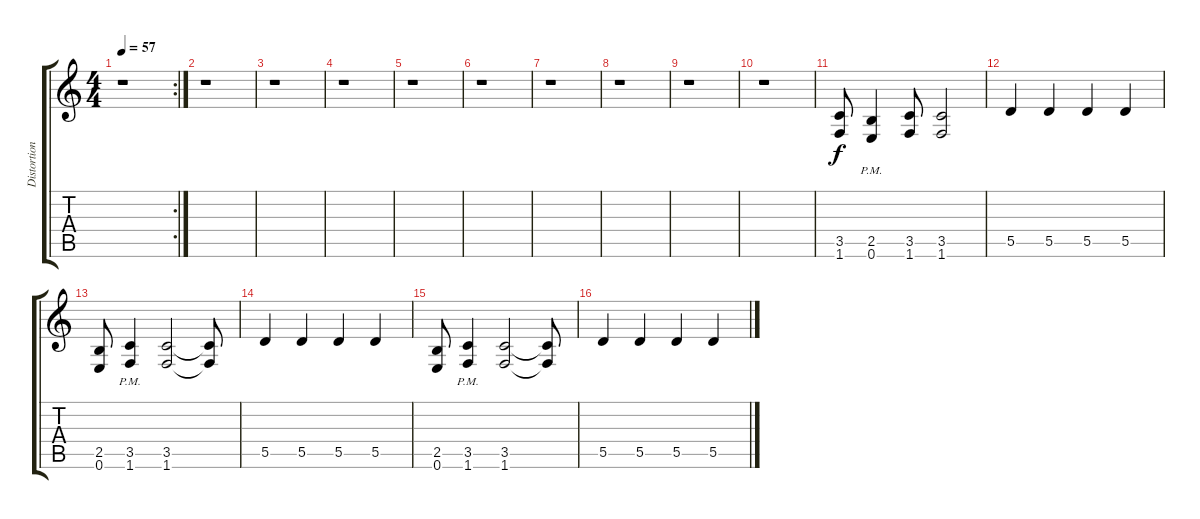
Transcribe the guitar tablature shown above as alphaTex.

\track ("Distortion guitar 2" "Distortion") {instrument distortionguitar}
\staff {score tabs}
\tuning (E4 B3 G3 D3 A2 E2) {hide}
\rc 2
\ts (4 4)
\tempo 57
\clef g2
\ks c
r.1{dy f} |
r.1 |
r.1 |
r.1 |
r.1 |
r.1 |
r.1 |
r.1 |
r.1 |
r.1 |
(3.5 1.6).8 (2.5{pm} 0.6{pm}).4 (3.5 1.6).8 (3.5 1.6).2 |
5.5.4 5.5.4 5.5.4 5.5.4 |
(2.5 0.6).8 (3.5{pm} 1.6{pm}).4 (3.5 1.6).2 (3.5{t} 1.6{t}).8 |
5.5.4 5.5.4 5.5.4 5.5.4 |
(2.5 0.6).8 (3.5{pm} 1.6{pm}).4 (3.5 1.6).2 (3.5{t} 1.6{t}).8 |
5.5.4 5.5.4 5.5.4 5.5.4
